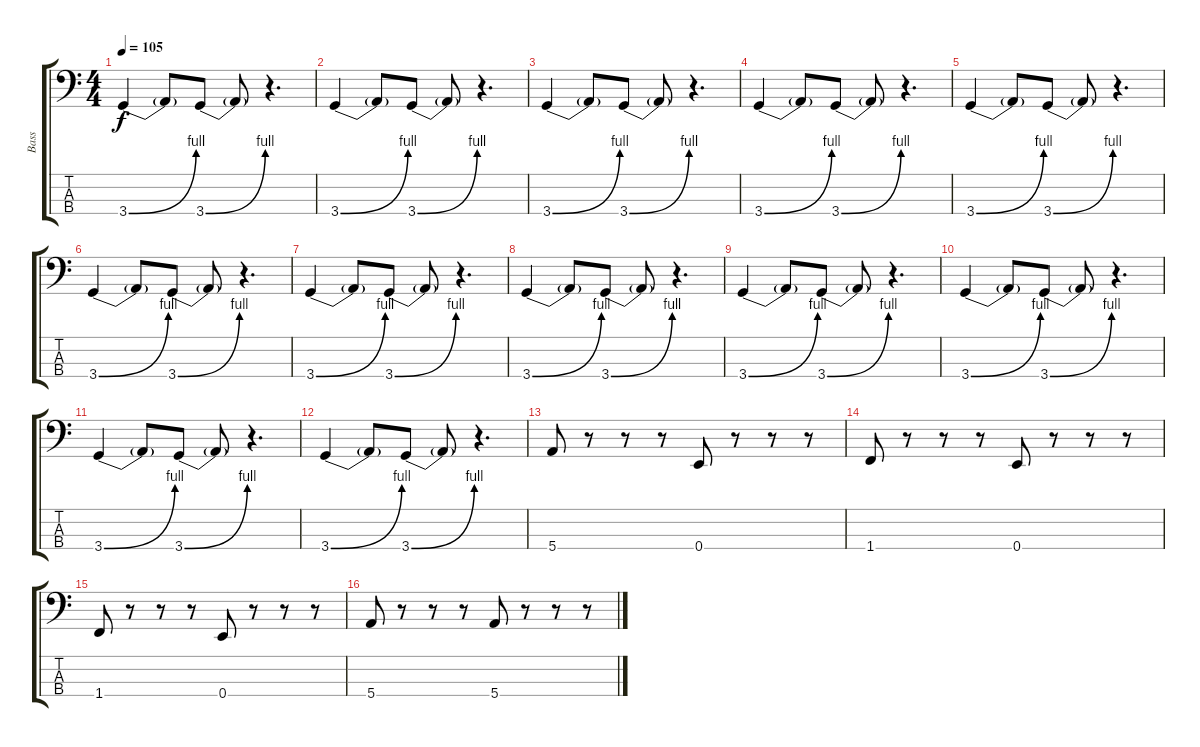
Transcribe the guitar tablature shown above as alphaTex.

\track ("Bass" "Bass") {instrument electricbasspick}
\staff {score tabs}
\tuning (G2 D2 A1 E1) {hide}
\ts (4 4)
\tempo 105
\clef f4
\ks c
3.4{be (bend 0 0 60 4)}.4{dy f instrument electricbasspick} 3.4{t}.8 3.4{be (bend 0 0 60 4)}.8 3.4{t}.8 r.4{d} |
3.4{be (bend 0 0 60 4)}.4 3.4{t}.8 3.4{be (bend 0 0 60 4)}.8 3.4{t}.8 r.4{d} |
3.4{be (bend 0 0 60 4)}.4 3.4{t}.8 3.4{be (bend 0 0 60 4)}.8 3.4{t}.8 r.4{d} |
3.4{be (bend 0 0 60 4)}.4 3.4{t}.8 3.4{be (bend 0 0 60 4)}.8 3.4{t}.8 r.4{d} |
3.4{be (bend 0 0 60 4)}.4 3.4{t}.8 3.4{be (bend 0 0 60 4)}.8 3.4{t}.8 r.4{d} |
3.4{be (bend 0 0 60 4)}.4 3.4{t}.8 3.4{be (bend 0 0 60 4)}.8 3.4{t}.8 r.4{d} |
3.4{be (bend 0 0 60 4)}.4 3.4{t}.8 3.4{be (bend 0 0 60 4)}.8 3.4{t}.8 r.4{d} |
3.4{be (bend 0 0 60 4)}.4 3.4{t}.8 3.4{be (bend 0 0 60 4)}.8 3.4{t}.8 r.4{d} |
3.4{be (bend 0 0 60 4)}.4 3.4{t}.8 3.4{be (bend 0 0 60 4)}.8 3.4{t}.8 r.4{d} |
3.4{be (bend 0 0 60 4)}.4 3.4{t}.8 3.4{be (bend 0 0 60 4)}.8 3.4{t}.8 r.4{d} |
3.4{be (bend 0 0 60 4)}.4 3.4{t}.8 3.4{be (bend 0 0 60 4)}.8 3.4{t}.8 r.4{d} |
3.4{be (bend 0 0 60 4)}.4 3.4{t}.8 3.4{be (bend 0 0 60 4)}.8 3.4{t}.8 r.4{d} |
5.4.8 r.8 r.8 r.8 0.4.8 r.8 r.8 r.8 |
1.4.8 r.8 r.8 r.8 0.4.8 r.8 r.8 r.8 |
1.4.8 r.8 r.8 r.8 0.4.8 r.8 r.8 r.8 |
5.4.8 r.8 r.8 r.8 5.4.8 r.8 r.8 r.8
